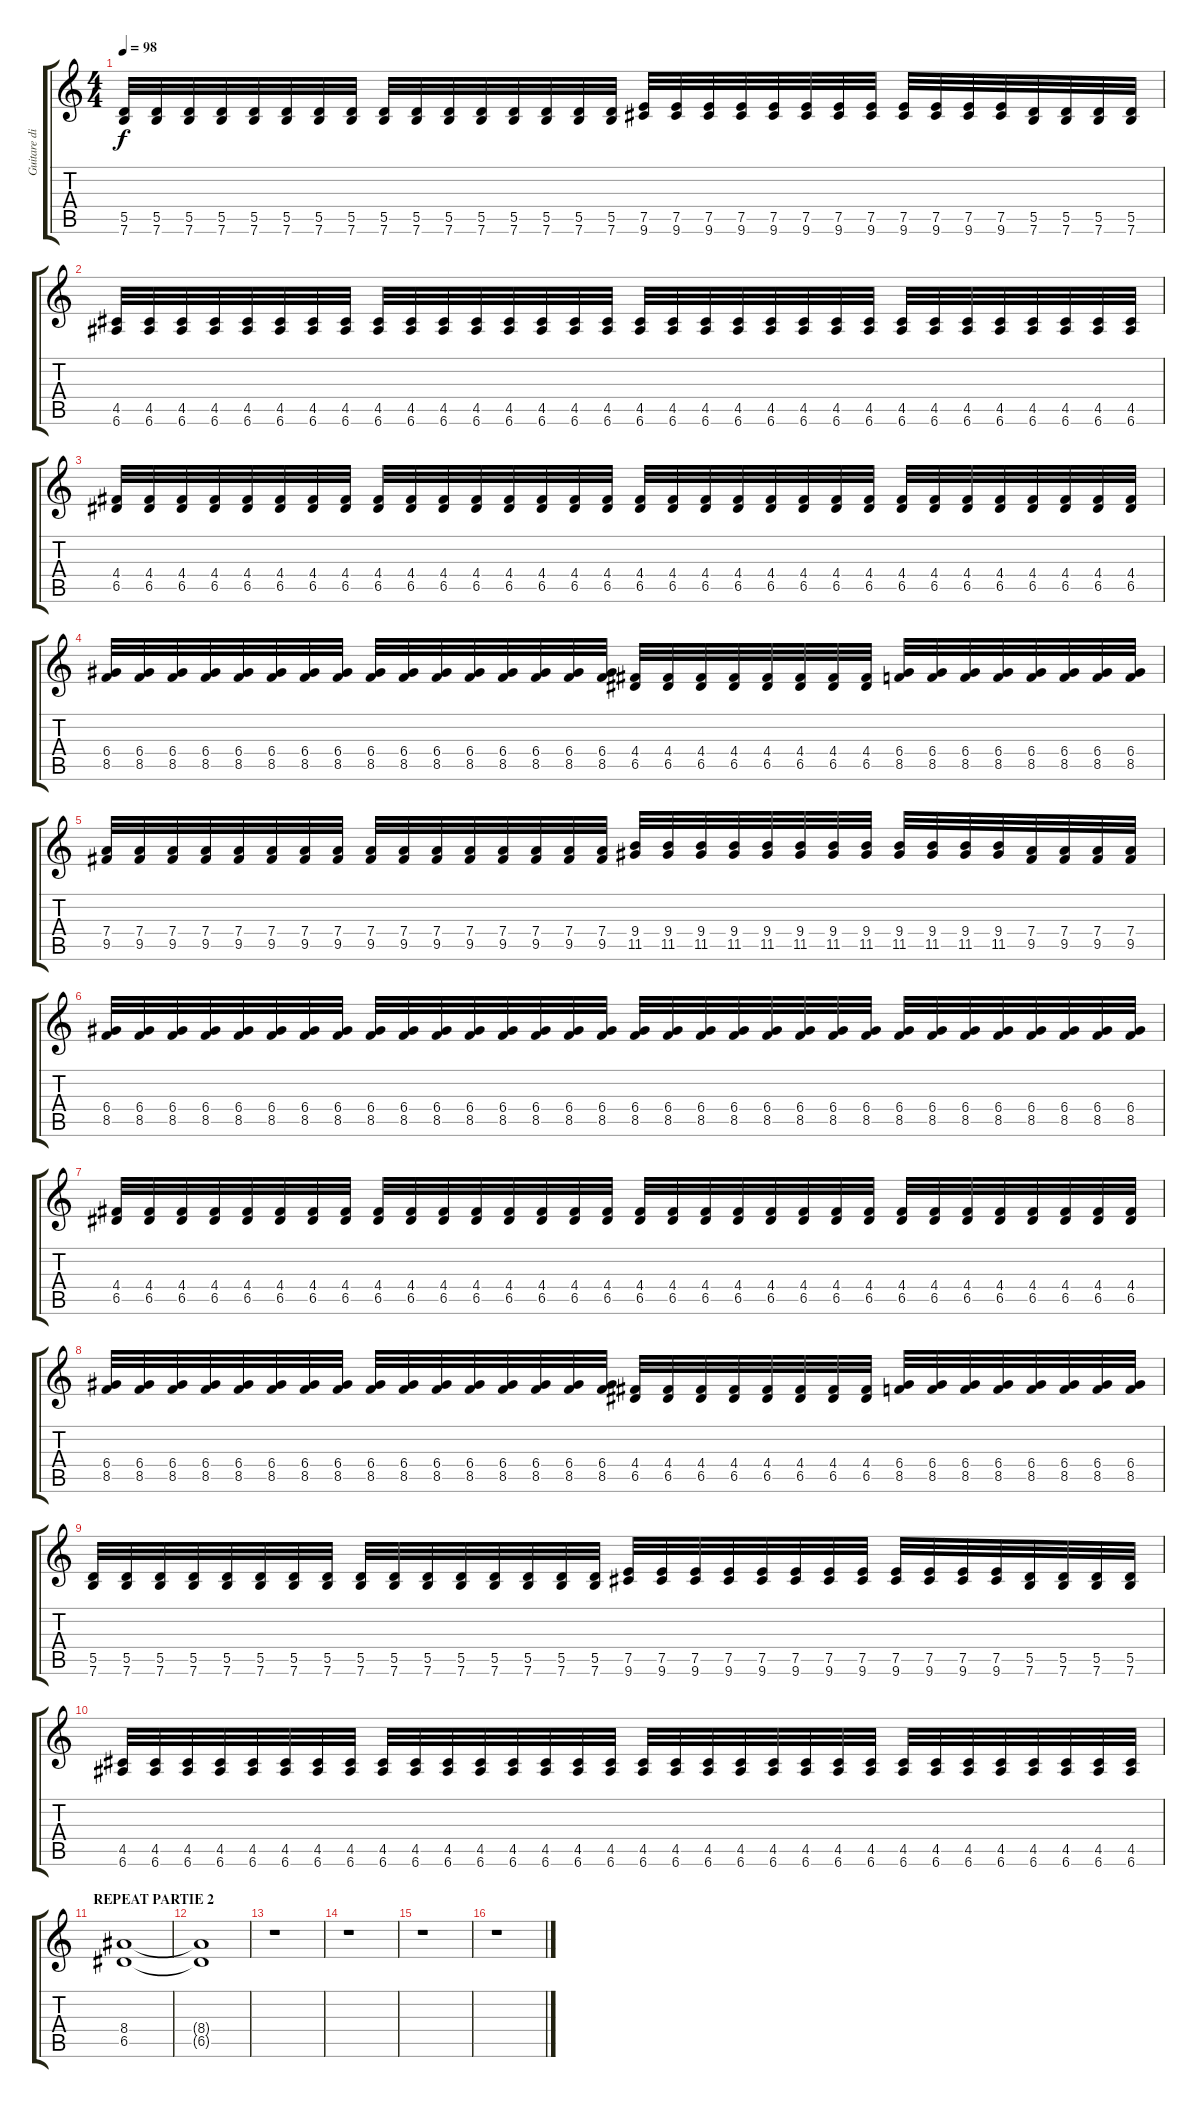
\track ("Guitare disto 1" "Guitare di") {instrument distortionguitar}
\staff {score tabs}
\tuning (E4 B3 G3 D3 A2 E2) {hide}
\ts (4 4)
\tempo 98
\clef g2
\ks c
(5.5 7.6).32{dy f} (5.5 7.6).32 (5.5 7.6).32 (5.5 7.6).32 (5.5 7.6).32 (5.5 7.6).32 (5.5 7.6).32 (5.5 7.6).32 (5.5 7.6).32 (5.5 7.6).32 (5.5 7.6).32 (5.5 7.6).32 (5.5 7.6).32 (5.5 7.6).32 (5.5 7.6).32 (5.5 7.6).32 (7.5 9.6).32 (7.5 9.6).32 (7.5 9.6).32 (7.5 9.6).32 (7.5 9.6).32 (7.5 9.6).32 (7.5 9.6).32 (7.5 9.6).32 (7.5 9.6).32 (7.5 9.6).32 (7.5 9.6).32 (7.5 9.6).32 (5.5 7.6).32 (5.5 7.6).32 (5.5 7.6).32 (5.5 7.6).32 |
(4.5 6.6).32 (4.5 6.6).32 (4.5 6.6).32 (4.5 6.6).32 (4.5 6.6).32 (4.5 6.6).32 (4.5 6.6).32 (4.5 6.6).32 (4.5 6.6).32 (4.5 6.6).32 (4.5 6.6).32 (4.5 6.6).32 (4.5 6.6).32 (4.5 6.6).32 (4.5 6.6).32 (4.5 6.6).32 (4.5 6.6).32 (4.5 6.6).32 (4.5 6.6).32 (4.5 6.6).32 (4.5 6.6).32 (4.5 6.6).32 (4.5 6.6).32 (4.5 6.6).32 (4.5 6.6).32 (4.5 6.6).32 (4.5 6.6).32 (4.5 6.6).32 (4.5 6.6).32 (4.5 6.6).32 (4.5 6.6).32 (4.5 6.6).32 |
(4.4 6.5).32 (4.4 6.5).32 (4.4 6.5).32 (4.4 6.5).32 (4.4 6.5).32 (4.4 6.5).32 (4.4 6.5).32 (4.4 6.5).32 (4.4 6.5).32 (4.4 6.5).32 (4.4 6.5).32 (4.4 6.5).32 (4.4 6.5).32 (4.4 6.5).32 (4.4 6.5).32 (4.4 6.5).32 (4.4 6.5).32 (4.4 6.5).32 (4.4 6.5).32 (4.4 6.5).32 (4.4 6.5).32 (4.4 6.5).32 (4.4 6.5).32 (4.4 6.5).32 (4.4 6.5).32 (4.4 6.5).32 (4.4 6.5).32 (4.4 6.5).32 (4.4 6.5).32 (4.4 6.5).32 (4.4 6.5).32 (4.4 6.5).32 |
(6.4 8.5).32 (6.4 8.5).32 (6.4 8.5).32 (6.4 8.5).32 (6.4 8.5).32 (6.4 8.5).32 (6.4 8.5).32 (6.4 8.5).32 (6.4 8.5).32 (6.4 8.5).32 (6.4 8.5).32 (6.4 8.5).32 (6.4 8.5).32 (6.4 8.5).32 (6.4 8.5).32 (6.4 8.5).32 (4.4 6.5).32 (4.4 6.5).32 (4.4 6.5).32 (4.4 6.5).32 (4.4 6.5).32 (4.4 6.5).32 (4.4 6.5).32 (4.4 6.5).32 (6.4 8.5).32 (6.4 8.5).32 (6.4 8.5).32 (6.4 8.5).32 (6.4 8.5).32 (6.4 8.5).32 (6.4 8.5).32 (6.4 8.5).32 |
(7.4 9.5).32 (7.4 9.5).32 (7.4 9.5).32 (7.4 9.5).32 (7.4 9.5).32 (7.4 9.5).32 (7.4 9.5).32 (7.4 9.5).32 (7.4 9.5).32 (7.4 9.5).32 (7.4 9.5).32 (7.4 9.5).32 (7.4 9.5).32 (7.4 9.5).32 (7.4 9.5).32 (7.4 9.5).32 (9.4 11.5).32 (9.4 11.5).32 (9.4 11.5).32 (9.4 11.5).32 (9.4 11.5).32 (9.4 11.5).32 (9.4 11.5).32 (9.4 11.5).32 (9.4 11.5).32 (9.4 11.5).32 (9.4 11.5).32 (9.4 11.5).32 (7.4 9.5).32 (7.4 9.5).32 (7.4 9.5).32 (7.4 9.5).32 |
(6.4 8.5).32 (6.4 8.5).32 (6.4 8.5).32 (6.4 8.5).32 (6.4 8.5).32 (6.4 8.5).32 (6.4 8.5).32 (6.4 8.5).32 (6.4 8.5).32 (6.4 8.5).32 (6.4 8.5).32 (6.4 8.5).32 (6.4 8.5).32 (6.4 8.5).32 (6.4 8.5).32 (6.4 8.5).32 (6.4 8.5).32 (6.4 8.5).32 (6.4 8.5).32 (6.4 8.5).32 (6.4 8.5).32 (6.4 8.5).32 (6.4 8.5).32 (6.4 8.5).32 (6.4 8.5).32 (6.4 8.5).32 (6.4 8.5).32 (6.4 8.5).32 (6.4 8.5).32 (6.4 8.5).32 (6.4 8.5).32 (6.4 8.5).32 |
(4.4 6.5).32 (4.4 6.5).32 (4.4 6.5).32 (4.4 6.5).32 (4.4 6.5).32 (4.4 6.5).32 (4.4 6.5).32 (4.4 6.5).32 (4.4 6.5).32 (4.4 6.5).32 (4.4 6.5).32 (4.4 6.5).32 (4.4 6.5).32 (4.4 6.5).32 (4.4 6.5).32 (4.4 6.5).32 (4.4 6.5).32 (4.4 6.5).32 (4.4 6.5).32 (4.4 6.5).32 (4.4 6.5).32 (4.4 6.5).32 (4.4 6.5).32 (4.4 6.5).32 (4.4 6.5).32 (4.4 6.5).32 (4.4 6.5).32 (4.4 6.5).32 (4.4 6.5).32 (4.4 6.5).32 (4.4 6.5).32 (4.4 6.5).32 |
(6.4 8.5).32 (6.4 8.5).32 (6.4 8.5).32 (6.4 8.5).32 (6.4 8.5).32 (6.4 8.5).32 (6.4 8.5).32 (6.4 8.5).32 (6.4 8.5).32 (6.4 8.5).32 (6.4 8.5).32 (6.4 8.5).32 (6.4 8.5).32 (6.4 8.5).32 (6.4 8.5).32 (6.4 8.5).32 (4.4 6.5).32 (4.4 6.5).32 (4.4 6.5).32 (4.4 6.5).32 (4.4 6.5).32 (4.4 6.5).32 (4.4 6.5).32 (4.4 6.5).32 (6.4 8.5).32 (6.4 8.5).32 (6.4 8.5).32 (6.4 8.5).32 (6.4 8.5).32 (6.4 8.5).32 (6.4 8.5).32 (6.4 8.5).32 |
(5.5 7.6).32 (5.5 7.6).32 (5.5 7.6).32 (5.5 7.6).32 (5.5 7.6).32 (5.5 7.6).32 (5.5 7.6).32 (5.5 7.6).32 (5.5 7.6).32 (5.5 7.6).32 (5.5 7.6).32 (5.5 7.6).32 (5.5 7.6).32 (5.5 7.6).32 (5.5 7.6).32 (5.5 7.6).32 (7.5 9.6).32 (7.5 9.6).32 (7.5 9.6).32 (7.5 9.6).32 (7.5 9.6).32 (7.5 9.6).32 (7.5 9.6).32 (7.5 9.6).32 (7.5 9.6).32 (7.5 9.6).32 (7.5 9.6).32 (7.5 9.6).32 (5.5 7.6).32 (5.5 7.6).32 (5.5 7.6).32 (5.5 7.6).32 |
(4.5 6.6).32 (4.5 6.6).32 (4.5 6.6).32 (4.5 6.6).32 (4.5 6.6).32 (4.5 6.6).32 (4.5 6.6).32 (4.5 6.6).32 (4.5 6.6).32 (4.5 6.6).32 (4.5 6.6).32 (4.5 6.6).32 (4.5 6.6).32 (4.5 6.6).32 (4.5 6.6).32 (4.5 6.6).32 (4.5 6.6).32 (4.5 6.6).32 (4.5 6.6).32 (4.5 6.6).32 (4.5 6.6).32 (4.5 6.6).32 (4.5 6.6).32 (4.5 6.6).32 (4.5 6.6).32 (4.5 6.6).32 (4.5 6.6).32 (4.5 6.6).32 (4.5 6.6).32 (4.5 6.6).32 (4.5 6.6).32 (4.5 6.6).32 |
\section ("" "REPEAT PARTIE 2")
(8.4 6.5).1 |
(8.4{t} 6.5{t}).1 |
r.1 |
r.1 |
r.1 |
r.1
